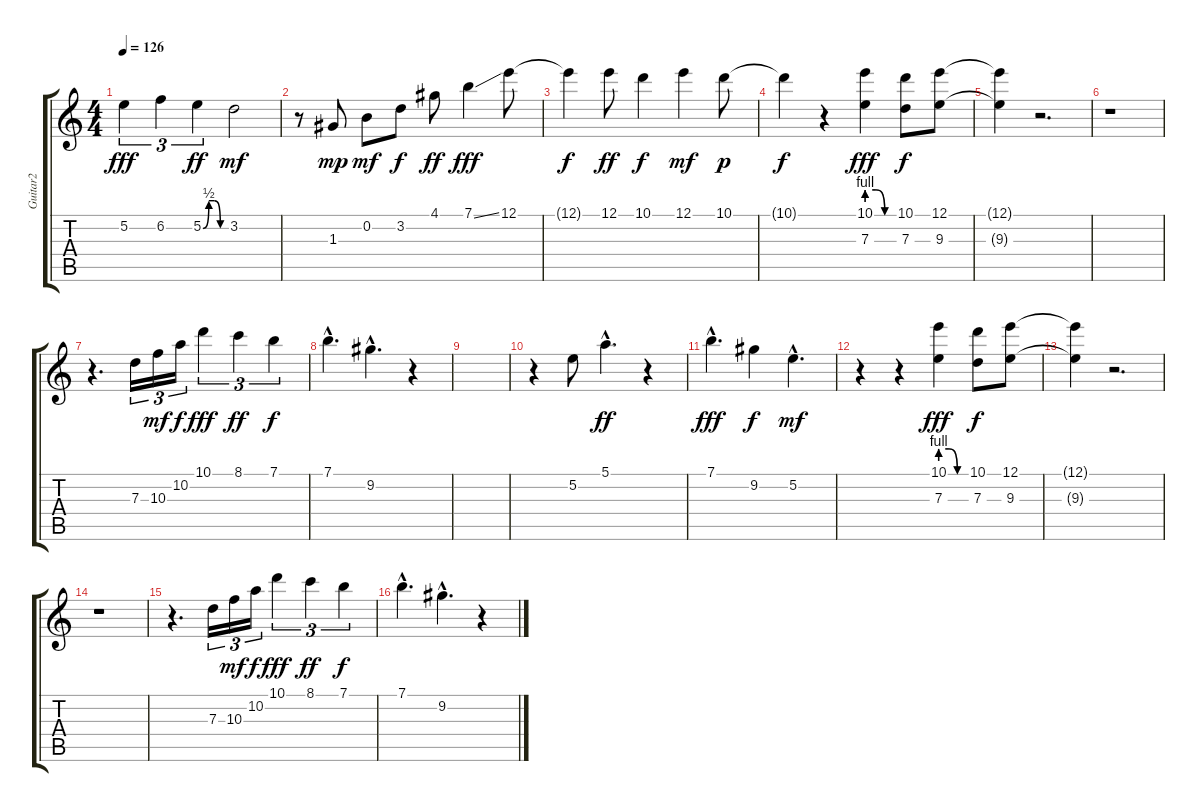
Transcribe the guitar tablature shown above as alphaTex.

\track ("Guitar2" "Guitar2") {instrument acousticguitarnylon}
\staff {score tabs}
\tuning (E4 B3 G3 D3 A2 E2) {hide}
\ts (4 4)
\tempo 126
\clef g2
\ks c
5.2.4{tu (3 2) dy fff} 6.2.4{tu (3 2)} 5.2{be (custom 0 0 15 2 30 2 45 0 60 0)}.4{tu (3 2) dy ff} 3.2.2{dy mf} |
r.8 1.3.8{dy mp} 0.2.8{dy mf} 3.2.8{dy f} 4.1.8{dy ff} 7.1{ss}.4{dy fff} 12.1.8 |
12.1{t}.4{dy f} 12.1.8{dy ff} 10.1.4{dy f} 12.1.4{dy mf} 10.1.8{dy p} |
10.1{t}.4{dy f} r.4 (10.1{be (custom 0 4 20 4 40 0 60 0)} 7.3{be (custom 0 4 20 4 40 0 60 0)}).4{dy fff} (10.1 7.3).8{dy f} (12.1 9.3).8 |
(12.1{t} 9.3{t}).4 r.2{d} |
r.1 |
r.4{d} 7.3.16{tu (3 2)} 10.3.16{tu (3 2) dy mf} 10.2.16{tu (3 2) dy f} 10.1.4{tu (3 2) dy fff} 8.1.4{tu (3 2) dy ff} 7.1.4{tu (3 2) dy f} |
7.1{hac}.4{d} 9.2{hac}.4{d} r.4 |
|
r.4 5.2.8 5.1{hac}.4{d dy ff} r.4 |
7.1{hac}.4{d dy fff} 9.2.4{dy f} 5.2{hac}.4{d dy mf} |
r.4 r.4 (10.1{be (custom 0 4 20 4 40 0 60 0)} 7.3{be (custom 0 4 20 4 40 0 60 0)}).4{dy fff} (10.1 7.3).8{dy f} (12.1 9.3).8 |
(12.1{t} 9.3{t}).4 r.2{d} |
r.1 |
r.4{d} 7.3.16{tu (3 2)} 10.3.16{tu (3 2) dy mf} 10.2.16{tu (3 2) dy f} 10.1.4{tu (3 2) dy fff} 8.1.4{tu (3 2) dy ff} 7.1.4{tu (3 2) dy f} |
7.1{hac}.4{d} 9.2{hac}.4{d} r.4
